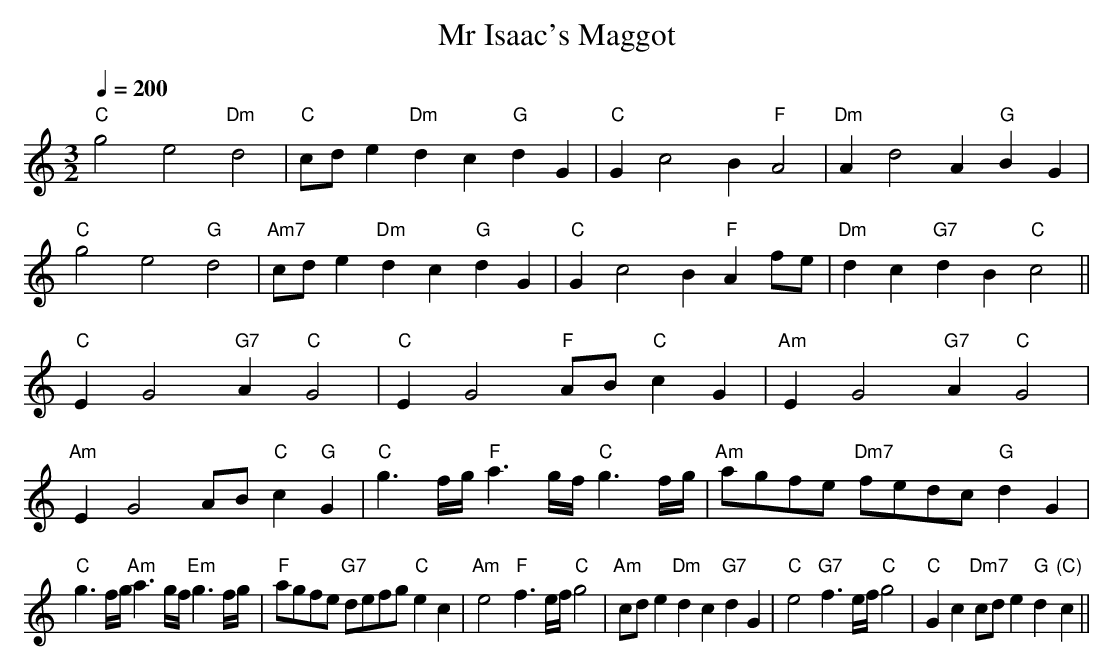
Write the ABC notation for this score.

X:1
T:Mr Isaac's Maggot
M:3/2
L:1/4
Q:200
K:C
"C"g2 e2 "Dm"d2 | "C"c/2d/2e "Dm"dc "G"dG | \
"C"G c2B "F"A2 | "Dm"A d2A "G"BG | \
"C"g2 e2 "G"d2 | "Am7"c/2d/2e "Dm"dc "G"dG | \
"C"Gc2B "F"Af/2e/2 | "Dm"dc "G7"dB "C"c2 || \
"C"EG2 "G7"A "C"G2 | "C"EG2 "F"A/2B/2 "C"cG | \
"Am"EG2 "G7"A "C"G2 | "Am"EG2 A/2B/2 "C"c "G"G | \
L:1/8ÿ
"C"g3f/2g/2 "F"a3g/2f/2 "C"g3f/2g/2 | "Am"agfe "Dm7"fedc "G"d2G2 |
"C"g3f/2g/2 "Am"a3g/2f/2 "Em"g3f/2g/2 | "F"agfe "G7"defg "C"e2c2 | \
"Am"e4 "F"f3e/2f/2 "C"g4 | "Am"cde2 "Dm"d2c2 "G7" d2G2 | \
"C"e4 "G7"f3e/2f/2 "C"g4 | "C"G2c2 "Dm7"cde2 "G"d2"(C)"c2 ||
